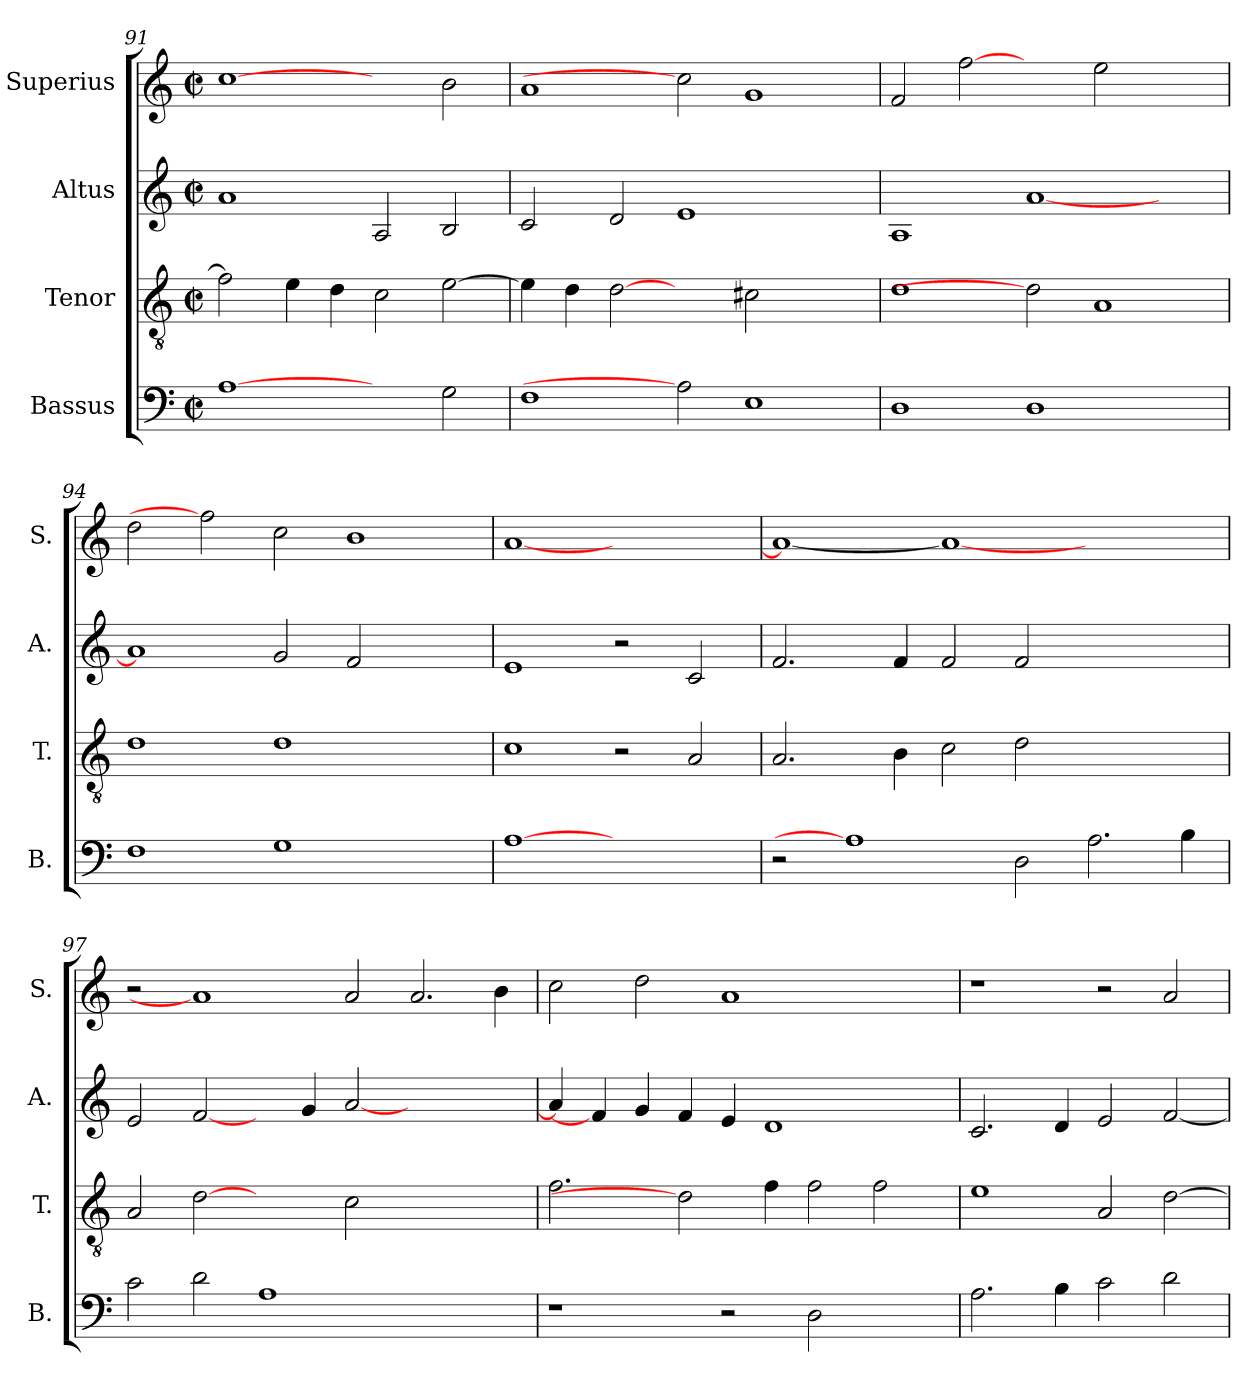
**kern	**kern	**kern	**kern
*part4	*part3	*part2	*part1
*staff4	*staff3	*staff2	*staff1
*I"Bassus	*I"Tenor	*I"Altus	*I"Superius
*I'B.	*I'T.	*I'A.	*I'S.
*clefF4	*clefGv2	*clefG2	*clefG2
*	*ITrd7c12	*	*
*k[]	*k[]	*k[]	*k[]
*C:	*C:	*C:	*C:
*M2/2	*M2/2	*M2/2	*M2/2
*met(c|)	*met(c|)	*met(c|)	*met(c|)
=91	=91	=91	=91
[1Ai	2Fi\]	1ai	[1cci
.	4Ei\	.	.
.	4Di\	.	.
2ryy	2Ci\	2Ai/	2ryy
2Gi\	[>2Ei\	2Bi/	2bi\
=92	=92	=92	=92
1Fi	4Ei\]	2ci/	1ai
.	4Di\	.	.
.	[2Di	2di/	.
2Ai]	2ryy	1ei	2cci]
1Ei	2C#Xi\	.	1gi
.	2ryy	2ryy	.
!!LO:PB:g=z
=93	=93	=93	=93
1Di	1Di	1Ai	2fi/
.	.	.	[2ffi
1Di	2Di]	[<1ai	2ryy
.	1AAi	.	2eei\
2ryy	.	2ryy	2ryy
=94	=94	=94	=94
1Fi	1Di	1ai]	2ddi\
.	.	.	2ffi]
1Gi	1Di	2gi/	2cci\
.	.	2fi/	1bi
2ryy	2ryy	2ryy	.
=95	=95	=95	=95
[1Ai	1Ci	1ei	[<1ai
1ryy	2r	2r	1ryy
.	2AAi/	2ci/	.
=96	=96	=96	=96
2r	2.AAi/	2.fi/	1ai_<
1Ai]	.	.	.
.	4BBi\	4fi/	.
.	2Ci\	2fi/	1ai_
2Di\	2Di\	2fi/	.
2.Ai\	1ryy	1ryy	1ryy
4Bi\	.	.	.
=97	=97	=97	=97
2ci\	2AAi/	2ei/	2r
2di\	[2Di	[2fi/	1ai]
1Ai	2ryy	4ryy	.
.	.	4gi/	.
.	2Ci\	[<2ai/	2ai/
1ryy	1ryy	1ryy	2.ai/
.	.	.	4bi\
!!LO:LB:g=z
=98	=98	=98	=98
1r	2.Fi\	4ai/]	2cci\
.	.	4fi/]	.
.	.	4gi/	2ddi\
.	2Di]	4fi/	.
2r	.	4ei/	1ai
.	4Fi\	1di	.
2Di\	2Fi\	.	.
2ryy	2Fi\	.	2ryy
.	.	4ryy	.
=99	=99	=99	=99
2.Ai\	1Ei	2.ci/	1r
4Bi\	.	4di/	.
2ci\	2AAi/	2ei/	2r
2di\	[>2Di\	[<2fi/	2ai/
=	=	=	=
*-	*-	*-	*-
